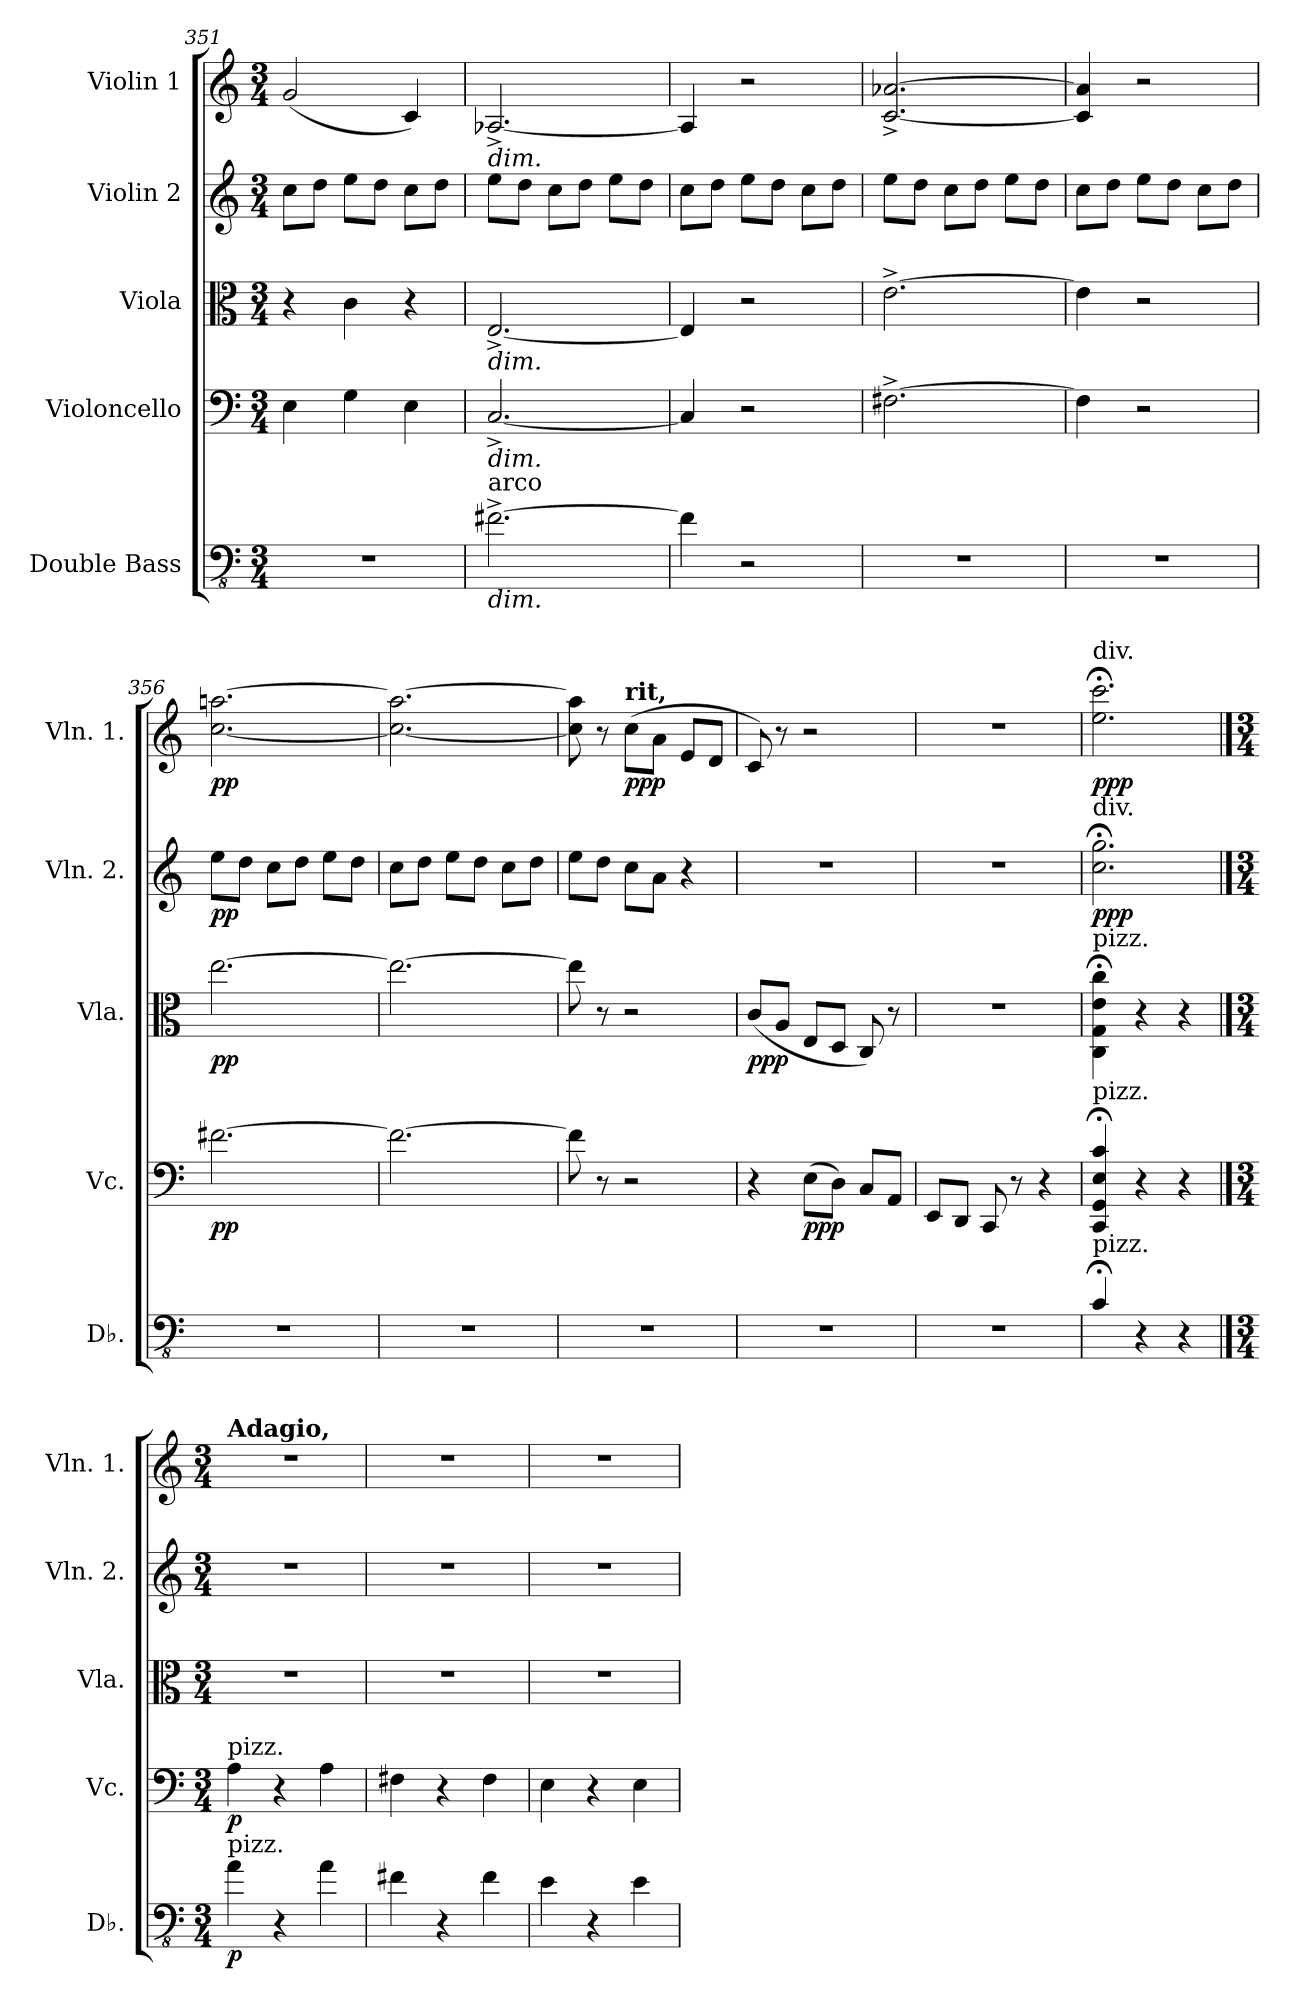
**kern	**dynam	**kern	**dynam	**kern	**dynam	**kern	**dynam	**kern	**dynam
*part5	*part5	*part4	*part4	*part3	*part3	*part2	*part2	*part1	*part1
*staff5	*staff5	*staff4	*staff4	*staff3	*staff3	*staff2	*staff2	*staff1	*staff1
*I"Double Bass	*	*I"Violoncello	*	*I"Viola	*	*I"Violin 2	*	*I"Violin 1	*
*I'Db.	*	*I'Vc.	*	*I'Vla.	*	*I'Vln. 2.	*	*I'Vln. 1.	*
*clefFv4	*	*clefF4	*	*clefC3	*	*clefG2	*	*clefG2	*
*ITrd7c12	*	*	*	*	*	*	*	*	*
*k[]	*	*k[]	*	*k[]	*	*k[]	*	*k[]	*
*M3/4	*	*M3/4	*	*M3/4	*	*M3/4	*	*M3/4	*
=351	=351	=351	=351	=351	=351	=351	=351	=351	=351
2.r	.	4E\	.	4r	.	8cc\L	.	(2g/	.
.	.	.	.	.	.	8dd\J	.	.	.
.	.	4G\	.	4c\	.	8ee\L	.	.	.
.	.	.	.	.	.	8dd\J	.	.	.
.	.	4E\	.	4r	.	8cc\L	.	4c/)	.
.	.	.	.	.	.	8dd\J	.	.	.
=352	=352	=352	=352	=352	=352	=352	=352	=352	=352
!	!	!	!	!	!	!	!	!LO:TX:b:i:t=dim.	!
!	!	!	!	!LO:TX:b:i:t=dim.	!	!	!	!	!
!	!	!LO:TX:b:i:t=dim.	!	!	!	!	!	!	!
!LO:TX:a:t=arco	!	!	!	!	!	!	!	!	!
!LO:TX:b:i:t=dim.	!	!	!	!	!	!	!	!	!
[2.FF#X^\	.	[2.C^/	.	[2.E^/	.	8ee\L	.	[2.A-X^/	.
.	.	.	.	.	.	8dd\J	.	.	.
.	.	.	.	.	.	8cc\L	.	.	.
.	.	.	.	.	.	8dd\J	.	.	.
.	.	.	.	.	.	8ee\L	.	.	.
.	.	.	.	.	.	8dd\J	.	.	.
=353	=353	=353	=353	=353	=353	=353	=353	=353	=353
4FF#\]	.	4C/]	.	4E/]	.	8cc\L	.	4A-/]	.
.	.	.	.	.	.	8dd\J	.	.	.
2r	.	2r	.	2r	.	8ee\L	.	2r	.
.	.	.	.	.	.	8dd\J	.	.	.
.	.	.	.	.	.	8cc\L	.	.	.
.	.	.	.	.	.	8dd\J	.	.	.
=354	=354	=354	=354	=354	=354	=354	=354	=354	=354
2.r	.	[2.F#X^\	.	[2.e^\	.	8ee\L	.	[2.c/^ [2.a-X/^	.
.	.	.	.	.	.	8dd\J	.	.	.
.	.	.	.	.	.	8cc\L	.	.	.
.	.	.	.	.	.	8dd\J	.	.	.
.	.	.	.	.	.	8ee\L	.	.	.
.	.	.	.	.	.	8dd\J	.	.	.
=355	=355	=355	=355	=355	=355	=355	=355	=355	=355
2.r	.	4F#\]	.	4e\]	.	8cc\L	.	4c/] 4a-/]	.
.	.	.	.	.	.	8dd\J	.	.	.
.	.	2r	.	2r	.	8ee\L	.	2r	.
.	.	.	.	.	.	8dd\J	.	.	.
.	.	.	.	.	.	8cc\L	.	.	.
.	.	.	.	.	.	8dd\J	.	.	.
=356	=356	=356	=356	=356	=356	=356	=356	=356	=356
!	!	!	!LO:DY:b	!	!LO:DY:b	!	!LO:DY:b	!	!LO:DY:b
2.r	.	[2.f#X\	pp	[2.ee\	pp	8ee\L	pp	[2.cc\ [2.aan\	pp
.	.	.	.	.	.	8dd\J	.	.	.
.	.	.	.	.	.	8cc\L	.	.	.
.	.	.	.	.	.	8dd\J	.	.	.
.	.	.	.	.	.	8ee\L	.	.	.
.	.	.	.	.	.	8dd\J	.	.	.
=357	=357	=357	=357	=357	=357	=357	=357	=357	=357
2.r	.	2.f#\_	.	2.ee\_	.	8cc\L	.	2.cc\_ 2.aa\_	.
.	.	.	.	.	.	8dd\J	.	.	.
.	.	.	.	.	.	8ee\L	.	.	.
.	.	.	.	.	.	8dd\J	.	.	.
.	.	.	.	.	.	8cc\L	.	.	.
.	.	.	.	.	.	8dd\J	.	.	.
!!LO:LB:g=z
=358	=358	=358	=358	=358	=358	=358	=358	=358	=358
2.r	.	8f#\]	.	8ee\]	.	8ee\L	.	8cc\] 8aa\]	.
.	.	8r	.	8r	.	8dd\J	.	8r	.
*	*	*	*	*	*	*	*	*MM200	*
!	!	!	!	!	!	!	!	!LO:TX:a:B:t=rit,	!
!	!	!	!	!	!	!	!	!	!LO:DY:b
.	.	2r	.	2r	.	8cc\L	.	(8cc\L	ppp
.	.	.	.	.	.	8a\J	.	8a\J	.
*	*	*	*	*	*	*	*	*MM180	*
.	.	.	.	.	.	4r	.	8e/L	.
.	.	.	.	.	.	.	.	8d/J	.
=359	=359	=359	=359	=359	=359	=359	=359	=359	=359
*	*	*	*	*	*	*	*	*MM160	*
!	!	!	!	!	!LO:DY:b	!	!	!	!
2.r	.	4r	.	(8c/L	ppp	2.r	.	8c/)	.
.	.	.	.	8A/J	.	.	.	8r	.
*	*	*	*	*	*	*	*	*MM140	*
!	!	!	!LO:DY:b	!	!	!	!	!	!
.	.	(8E\L	ppp	8E/L	.	.	.	2r	.
.	.	8D\J)	.	8D/J	.	.	.	.	.
.	.	8C/L	.	8C/)	.	.	.	.	.
.	.	8AA/J	.	8r	.	.	.	.	.
=360	=360	=360	=360	=360	=360	=360	=360	=360	=360
*	*	*	*	*	*	*	*	*MM120	*
2.r	.	8EE/L	.	2.r	.	2.r	.	2.r	.
.	.	8DD/J	.	.	.	.	.	.	.
.	.	8CC/	.	.	.	.	.	.	.
.	.	8r	.	.	.	.	.	.	.
.	.	4r	.	.	.	.	.	.	.
=361	=361	=361	=361	=361	=361	=361	=361	=361	=361
*	*	*	*	*	*	*	*	*MM160	*
!	!	!	!	!	!	!	!	!LO:TX:a:t=div.	!
!	!	!	!	!	!	!LO:TX:a:t=div.	!	!	!
!	!	!	!	!LO:TX:a:t=pizz.	!	!	!	!	!
!	!	!LO:TX:a:t=pizz.	!	!	!	!	!	!	!
!LO:TX:a:t=pizz.	!	!	!	!	!	!	!	!	!
!	!	!	!	!	!	!	!LO:DY:b	!	!LO:DY:b
4CC;</	.	4CC/;< 4GG/;< 4E/;< 4c/;<	.	4C\;< 4G\;< 4e\;< 4cc\;<	.	2.cc\;< 2.gg\;<	ppp	2.ee\;< 2.ccc\;<	ppp
4r	.	4r	.	4r	.	.	.	.	.
4r	.	4r	.	4r	.	.	.	.	.
!!LO:PB:g=z
==362	==362	==362	==362	==362	==362	==362	==362	==362	==362
*M3/4	*	*M3/4	*	*M3/4	*	*M3/4	*	*M3/4	*
*	*	*	*	*	*	*	*	*MM70	*
!	!	!	!	!	!	!	!	!LO:TX:a:B:t=Adagio,	!
!	!	!LO:TX:a:t=pizz.	!	!	!	!	!	!	!
!LO:TX:a:t=pizz.	!	!	!	!	!	!	!	!	!
!	!LO:DY:b	!	!LO:DY:b	!	!	!	!	!	!
4AA\	p	4A\	p	2.r	.	2.r	.	2.r	.
4r	.	4r	.	.	.	.	.	.	.
4AA\	.	4A\	.	.	.	.	.	.	.
=363	=363	=363	=363	=363	=363	=363	=363	=363	=363
4FF#X\	.	4F#X\	.	2.r	.	2.r	.	2.r	.
4r	.	4r	.	.	.	.	.	.	.
4FF#\	.	4F#\	.	.	.	.	.	.	.
=364	=364	=364	=364	=364	=364	=364	=364	=364	=364
4EE\	.	4E\	.	2.r	.	2.r	.	2.r	.
4r	.	4r	.	.	.	.	.	.	.
4EE\	.	4E\	.	.	.	.	.	.	.
=	=	=	=	=	=	=	=	=	=
*-	*-	*-	*-	*-	*-	*-	*-	*-	*-
